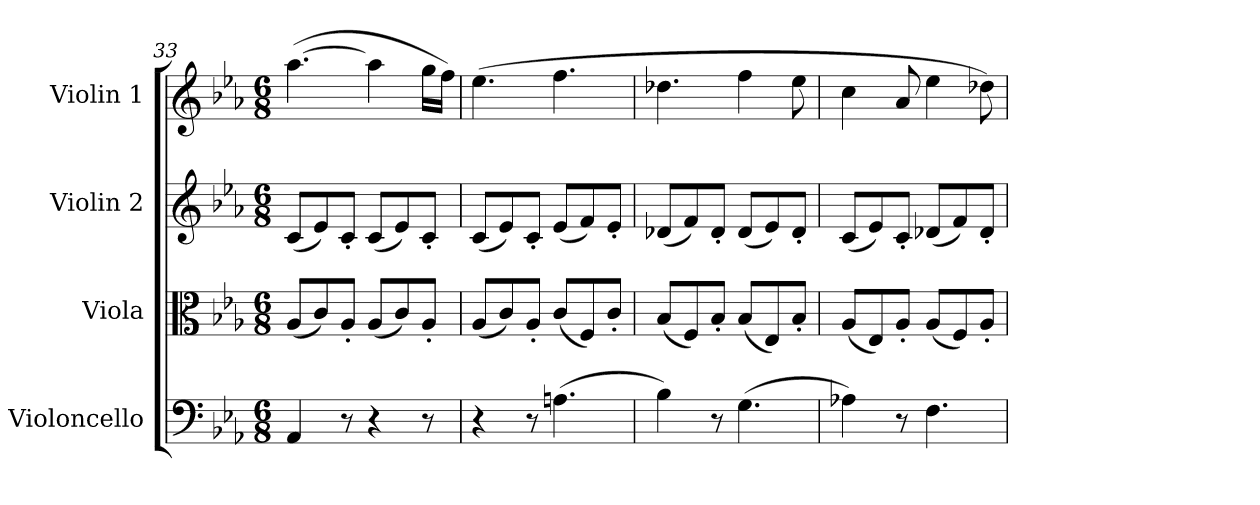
**kern	**kern	**kern	**kern
*part4	*part3	*part2	*part1
*staff4	*staff3	*staff2	*staff1
*I"Violoncello	*I"Viola	*I"Violin 2	*I"Violin 1
*I'Vc	*I'Vla	*I'Vln	*I'Vln
*clefF4	*clefC3	*clefG2	*clefG2
*k[b-e-a-]	*k[b-e-a-]	*k[b-e-a-]	*k[b-e-a-]
*M6/8	*M6/8	*M6/8	*M6/8
=33	=33	=33	=33
4AA-/	(<8A-/L	(<8c/L	(>[4.aa-\
.	8c/)	8e-/)	.
8r	8A-'/J	8c'/J	.
4r	(<8A-/L	(<8c/L	4aa-\]
.	8c/)	8e-/)	.
8r	8A-'/J	8c'/J	16gg\LL
.	.	.	16ff\JJ)
=34	=34	=34	=34
4r	(<8A-/L	(<8c/L	(>4.ee-\
.	8c/)	8e-/)	.
8r	8A-'/J	8c'/J	.
(>4.An\	(<8c/L	(<8e-/L	4.ff\
.	8F/)	8f/)	.
.	8c'/J	8e-'/J	.
=35	=35	=35	=35
4B-\)	(<8B-/L	(<8d-X/L	4.dd-X\
.	8F/)	8f/)	.
8r	8B-'/J	8d-'/J	.
(>4.G\	(<8B-/L	(<8d-/L	4ff\
.	8E-/)	8e-/)	.
.	8B-'/J	8d-'/J	8ee-\
=36	=36	=36	=36
4A-X\)	(<8A-/L	(<8c/L	4cc\
.	8E-/)	8e-/)	.
8r	8A-'/J	8c'/J	8a-/
4.F\	(<8A-/L	(<8d-X/L	4ee-\
.	8F/)	8f/)	.
.	8A-'/J	8d-'/J	8dd-X\)
=	=	=	=
*-	*-	*-	*-
